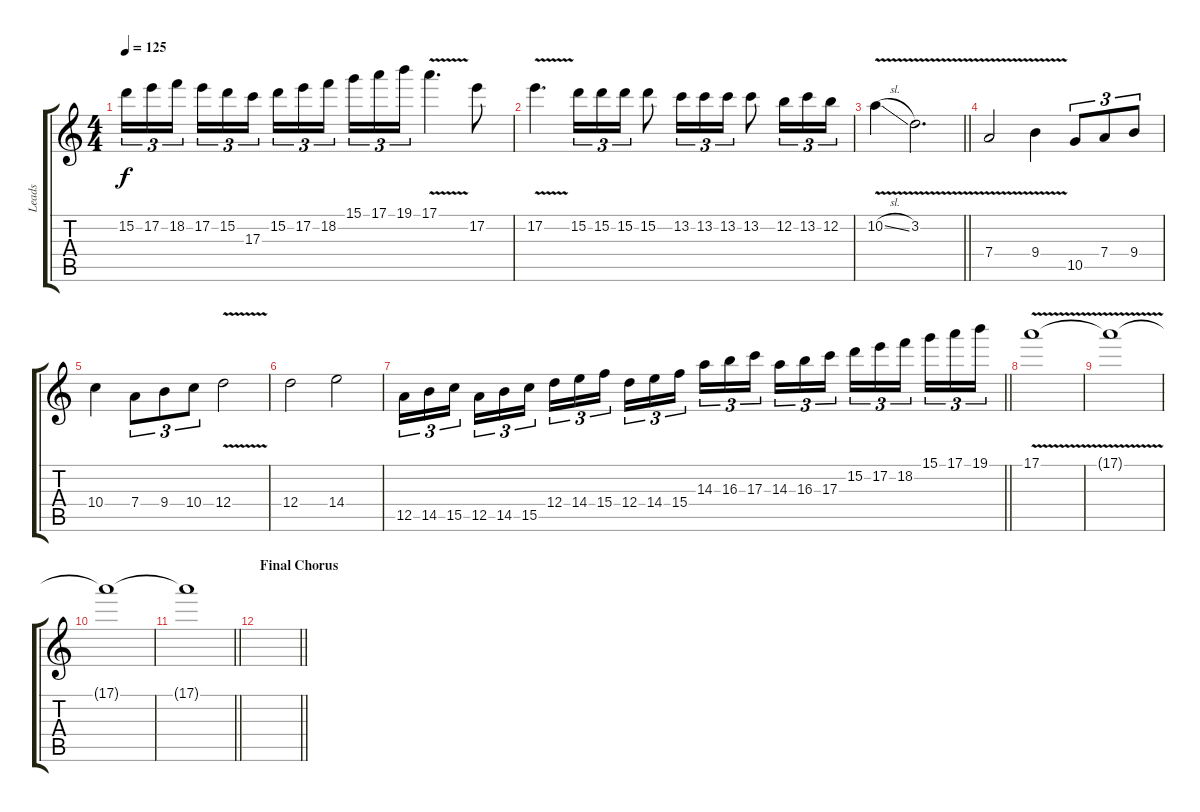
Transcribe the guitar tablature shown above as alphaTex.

\track ("Leads" "Leads") {instrument overdrivenguitar}
\staff {score tabs}
\tuning (E4 B3 G3 D3 A2 D2) {hide}
\ts (4 4)
\tempo 125
\clef g2
\ks c
15.2.16{tu (3 2) dy f} 17.2.16{tu (3 2)} 18.2.16{tu (3 2) beam splitsecondary} 17.2.16{tu (3 2)} 15.2.16{tu (3 2)} 17.3.16{tu (3 2)} 15.2.16{tu (3 2)} 17.2.16{tu (3 2)} 18.2.16{tu (3 2) beam splitsecondary} 15.1.16{tu (3 2)} 17.1.16{tu (3 2)} 19.1.16{tu (3 2)} 17.1{v}.4{d} 17.2.8 |
17.2{v}.4{d} 15.2.16{tu (3 2)} 15.2.16{tu (3 2)} 15.2.16{tu (3 2)} 15.2.8 13.2.16{tu (3 2)} 13.2.16{tu (3 2)} 13.2.16{tu (3 2)} 13.2.8 12.2.16{tu (3 2)} 13.2.16{tu (3 2)} 12.2.16{tu (3 2)} |
\barLineRight lightlight
10.2{v sl}.4 3.2{v}.2{d} |
7.4{v}.2 9.4{v}.4 10.5.8{tu (3 2)} 7.4.8{tu (3 2)} 9.4.8{tu (3 2)} |
10.4.4 7.4.8{tu (3 2)} 9.4.8{tu (3 2)} 10.4.8{tu (3 2)} 12.4{v}.2 |
12.4.2 14.4.2 |
\barLineRight lightlight
12.5.16{tu (3 2)} 14.5.16{tu (3 2)} 15.5.16{tu (3 2) beam splitsecondary} 12.5.16{tu (3 2)} 14.5.16{tu (3 2)} 15.5.16{tu (3 2)} 12.4.16{tu (3 2)} 14.4.16{tu (3 2)} 15.4.16{tu (3 2) beam splitsecondary} 12.4.16{tu (3 2)} 14.4.16{tu (3 2)} 15.4.16{tu (3 2)} 14.3.16{tu (3 2)} 16.3.16{tu (3 2)} 17.3.16{tu (3 2) beam splitsecondary} 14.3.16{tu (3 2)} 16.3.16{tu (3 2)} 17.3.16{tu (3 2)} 15.2.16{tu (3 2)} 17.2.16{tu (3 2)} 18.2.16{tu (3 2) beam splitsecondary} 15.1.16{tu (3 2)} 17.1.16{tu (3 2)} 19.1.16{tu (3 2)} |
17.1{v}.1{volume 0} |
17.1{t}.1 |
17.1{t}.1 |
\barLineRight lightlight
17.1{t}.1 |
\section ("" "Final Chorus")
\barLineRight lightlight
